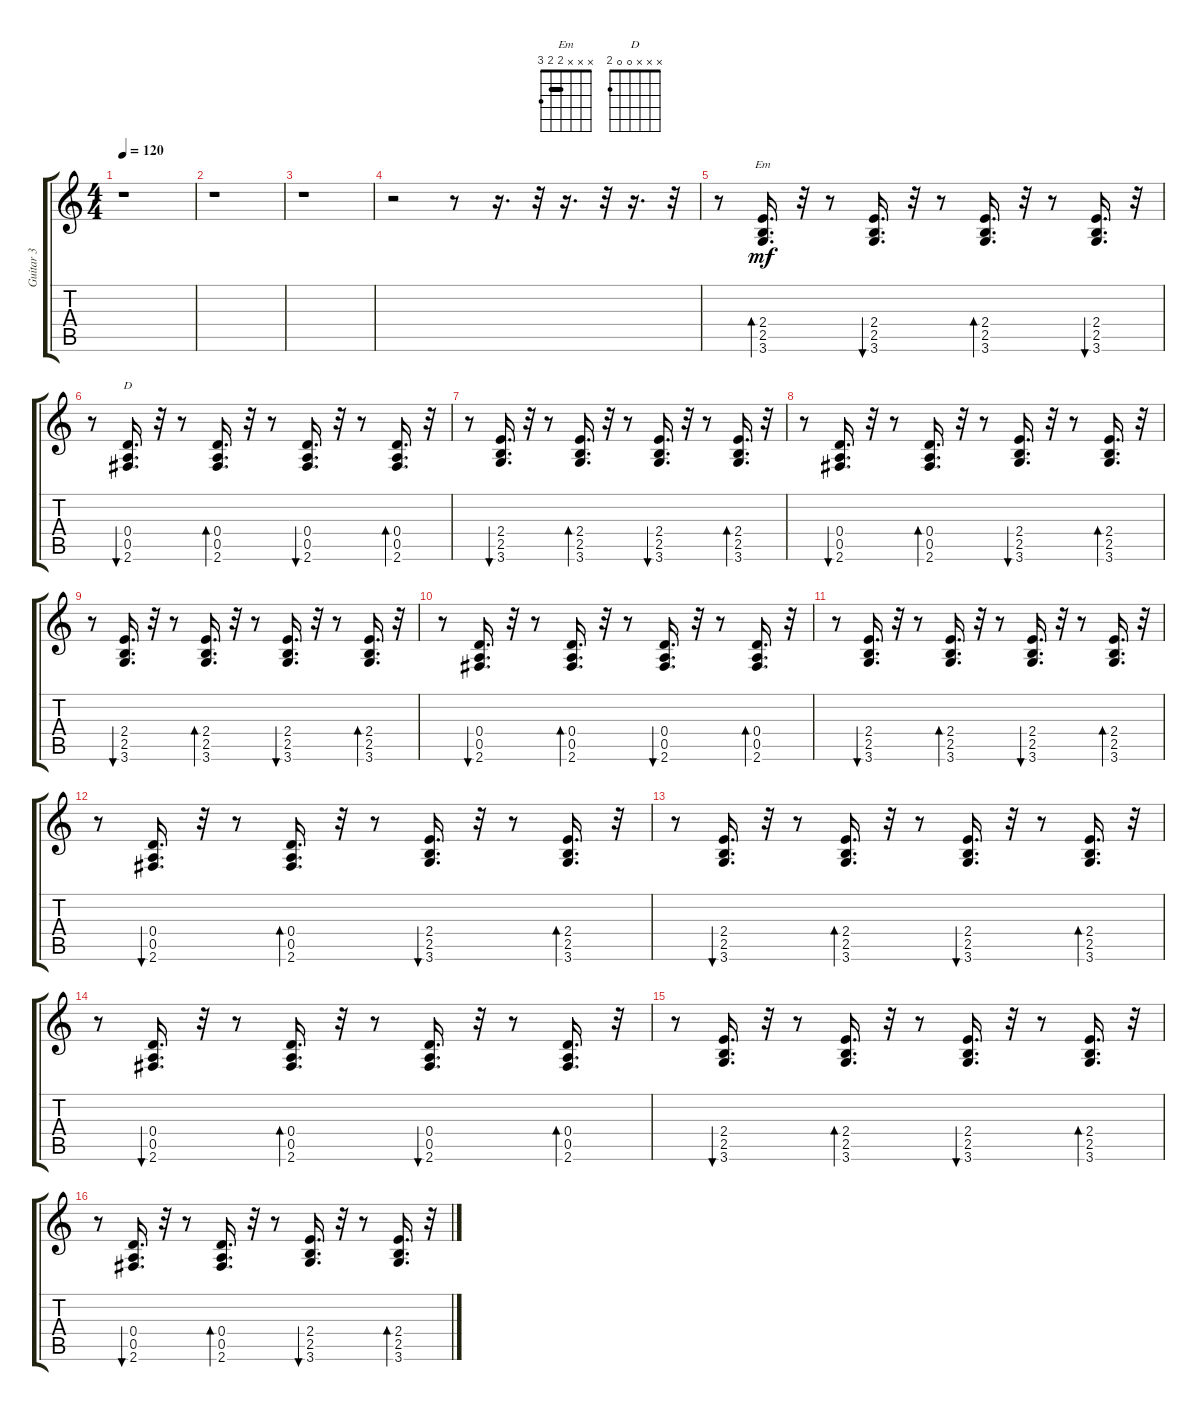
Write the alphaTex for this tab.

\track ("Guitar 3" "Guitar 3") {instrument acousticguitarsteel}
\staff {score tabs}
\tuning (E4 B3 G3 D3 A2 E2) {hide}
\chord ("Em" x x x 2 2 3) {barre 2}
\chord ("D" x x x 0 0 2)
\ts (4 4)
\tempo 120
\clef g2
\ks c
r.1{dy mf instrument acousticguitarsteel} |
r.1 |
r.1 |
r.2 r.8 r.16{d} r.32 r.16{d} r.32 r.16{d} r.32 |
r.8 (2.4 2.5 3.6).16{d bd 30 ch "Em"} r.32 r.8 (2.4 2.5 3.6).16{d bu 30} r.32 r.8 (2.4 2.5 3.6).16{d bd 30} r.32 r.8 (2.4 2.5 3.6).16{d bu 30} r.32 |
r.8 (0.4 0.5 2.6).16{d bu 30 ch "D"} r.32 r.8 (0.4 0.5 2.6).16{d bd 30} r.32 r.8 (0.4 0.5 2.6).16{d bu 30} r.32 r.8 (0.4 0.5 2.6).16{d bd 30} r.32 |
r.8 (2.4 2.5 3.6).16{d bu 30} r.32 r.8 (2.4 2.5 3.6).16{d bd 30} r.32 r.8 (2.4 2.5 3.6).16{d bu 30} r.32 r.8 (2.4 2.5 3.6).16{d bd 30} r.32 |
r.8 (0.4 0.5 2.6).16{d bu 30} r.32 r.8 (0.4 0.5 2.6).16{d bd 30} r.32 r.8 (2.4 2.5 3.6).16{d bu 30} r.32 r.8 (2.4 2.5 3.6).16{d bd 30} r.32 |
r.8 (2.4 2.5 3.6).16{d bu 30} r.32 r.8 (2.4 2.5 3.6).16{d bd 30} r.32 r.8 (2.4 2.5 3.6).16{d bu 30} r.32 r.8 (2.4 2.5 3.6).16{d bd 30} r.32 |
r.8 (0.4 0.5 2.6).16{d bu 30} r.32 r.8 (0.4 0.5 2.6).16{d bd 30} r.32 r.8 (0.4 0.5 2.6).16{d bu 30} r.32 r.8 (0.4 0.5 2.6).16{d bd 30} r.32 |
r.8 (2.4 2.5 3.6).16{d bu 30} r.32 r.8 (2.4 2.5 3.6).16{d bd 30} r.32 r.8 (2.4 2.5 3.6).16{d bu 30} r.32 r.8 (2.4 2.5 3.6).16{d bd 30} r.32 |
r.8 (0.4 0.5 2.6).16{d bu 30} r.32 r.8 (0.4 0.5 2.6).16{d bd 30} r.32 r.8 (2.4 2.5 3.6).16{d bu 30} r.32 r.8 (2.4 2.5 3.6).16{d bd 30} r.32 |
r.8 (2.4 2.5 3.6).16{d bu 30} r.32 r.8 (2.4 2.5 3.6).16{d bd 30} r.32 r.8 (2.4 2.5 3.6).16{d bu 30} r.32 r.8 (2.4 2.5 3.6).16{d bd 30} r.32 |
r.8 (0.4 0.5 2.6).16{d bu 30} r.32 r.8 (0.4 0.5 2.6).16{d bd 30} r.32 r.8 (0.4 0.5 2.6).16{d bu 30} r.32 r.8 (0.4 0.5 2.6).16{d bd 30} r.32 |
r.8 (2.4 2.5 3.6).16{d bu 30} r.32 r.8 (2.4 2.5 3.6).16{d bd 30} r.32 r.8 (2.4 2.5 3.6).16{d bu 30} r.32 r.8 (2.4 2.5 3.6).16{d bd 30} r.32 |
r.8 (0.4 0.5 2.6).16{d bu 30} r.32 r.8 (0.4 0.5 2.6).16{d bd 30} r.32 r.8 (2.4 2.5 3.6).16{d bu 30} r.32 r.8 (2.4 2.5 3.6).16{d bd 30} r.32
